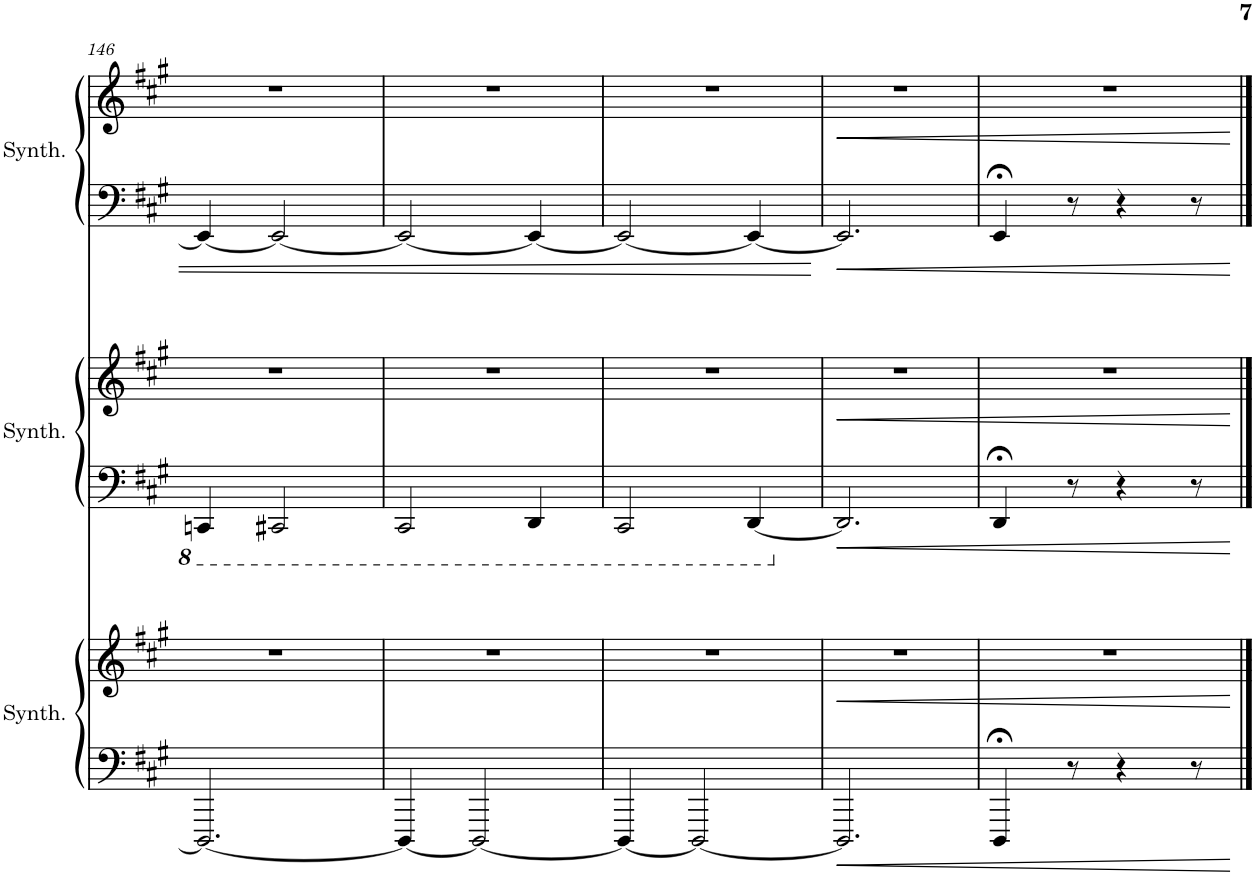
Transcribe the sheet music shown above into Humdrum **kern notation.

**kern	**kern	**dynam	**kern	**kern	**dynam	**kern	**kern	**dynam
*part3	*part3	*part3	*part2	*part2	*part2	*part1	*part1	*part1
*staff6	*staff5	*staff5/6	*staff4	*staff3	*staff3/4	*staff2	*staff1	*staff1/2
*I"Crystal Synthesizer	*	*	*I"Saw Synthesizer	*	*	*I"Atmosphere Synthesizer	*	*
*I'Synth.	*	*	*I'Synth.	*	*	*I'Synth.	*	*
!!LO:PB:g=z
*clefF4	*clefG2	*	*clefF4	*clefG2	*	*clefF4	*clefG2	*
*k[f#c#g#]	*k[f#c#g#]	*	*k[f#c#g#]	*k[f#c#g#]	*	*k[f#c#g#]	*k[f#c#g#]	*
*M6/8	*M6/8	*	*M6/8	*M6/8	*	*M6/8	*M6/8	*
=146	=146	=146	=146	=146	=146	=146	=146	=146
2.DDD/_	2.r	.	4CCCn/	2.r	.	4EE/_	2.r	.
.	.	.	2CCC#X/	.	.	2EE/_	.	.
=147	=147	=147	=147	=147	=147	=147	=147	=147
4DDD/_	2.r	.	2CCC#/	2.r	.	2EE/_	2.r	.
2DDD/_	.	.	.	.	.	.	.	.
.	.	.	4DDD/	.	.	4EE/_	.	.
=148	=148	=148	=148	=148	=148	=148	=148	=148
4DDD/_	2.r	.	2CCC#/	2.r	.	2EE/_	2.r	.
2DDD/_	.	.	.	.	.	.	.	.
.	.	.	[4DDD/	.	.	4EE/_	.	.
=149	=149	=149	=149	=149	=149	=149	=149	=149
!	!	!LO:HP:b	!	!	!LO:HP:b	!	!	!LO:HP:b
2.DDD/]	2.r	<	2.DD/]	2.r	<	2.EE/]	2.r	<
=150	=150	=150	=150	=150	=150	=150	=150	=150
4DDD;</	2.r	.	4DD;</	2.r	.	4EE;</	2.r	.
8r	.	.	8r	.	.	8r	.	.
4r	.	.	4r	.	.	4r	.	.
8r	.	.	8r	.	.	8r	.	.
.	.	[	.	.	[	.	.	[
==	==	==	==	==	==	==	==	==
*-	*-	*-	*-	*-	*-	*-	*-	*-
